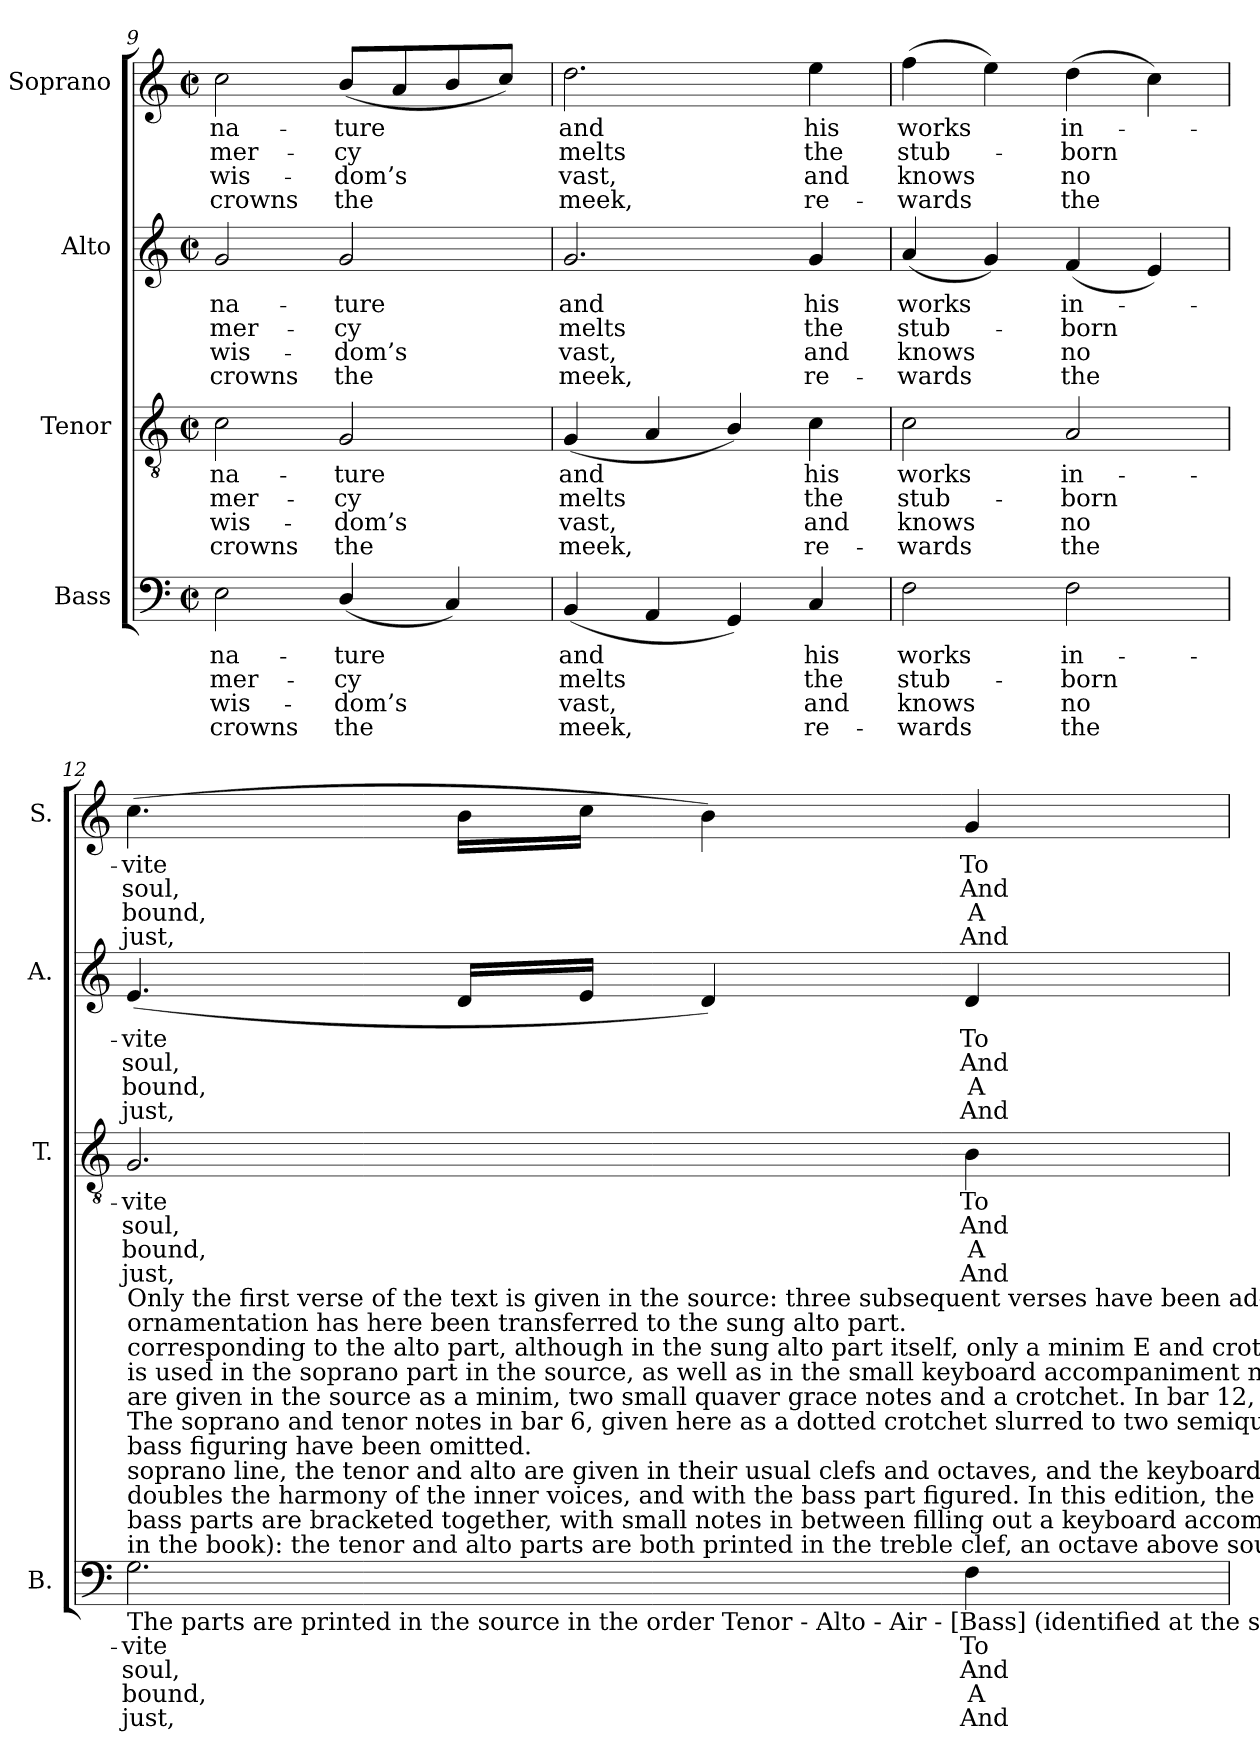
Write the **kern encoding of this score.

**kern	**text	**text	**text	**text	**kern	**text	**text	**text	**text	**kern	**text	**text	**text	**text	**kern	**text	**text	**text	**text
*part4	*part4	*part4	*part4	*part4	*part3	*part3	*part3	*part3	*part3	*part2	*part2	*part2	*part2	*part2	*part1	*part1	*part1	*part1	*part1
*staff4	*staff4	*staff4	*staff4	*staff4	*staff3	*staff3	*staff3	*staff3	*staff3	*staff2	*staff2	*staff2	*staff2	*staff2	*staff1	*staff1	*staff1	*staff1	*staff1
*I"Bass	*	*	*	*	*I"Tenor	*	*	*	*	*I"Alto	*	*	*	*	*I"Soprano	*	*	*	*
*I'B.	*	*	*	*	*I'T.	*	*	*	*	*I'A.	*	*	*	*	*I'S.	*	*	*	*
*clefF4	*	*	*	*	*clefGv2	*	*	*	*	*clefG2	*	*	*	*	*clefG2	*	*	*	*
*	*	*	*	*	*ITrd7c12	*	*	*	*	*	*	*	*	*	*	*	*	*	*
*k[]	*	*	*	*	*k[]	*	*	*	*	*k[]	*	*	*	*	*k[]	*	*	*	*
*C:	*	*	*	*	*C:	*	*	*	*	*C:	*	*	*	*	*C:	*	*	*	*
*M2/2	*	*	*	*	*M2/2	*	*	*	*	*M2/2	*	*	*	*	*M2/2	*	*	*	*
*met(c|)	*	*	*	*	*met(c|)	*	*	*	*	*met(c|)	*	*	*	*	*met(c|)	*	*	*	*
=9	=9	=9	=9	=9	=9	=9	=9	=9	=9	=9	=9	=9	=9	=9	=9	=9	=9	=9	=9
!	!LO:LY:b:color=#000000	!LO:LY:b:color=#000000	!LO:LY:b:color=#000000	!LO:LY:b:color=#000000	!	!	!	!	!	!	!	!	!	!	!	!	!	!	!
!	!	!	!	!	!	!LO:LY:b:color=#000000	!LO:LY:b:color=#000000	!LO:LY:b:color=#000000	!LO:LY:b:color=#000000	!	!	!	!	!	!	!	!	!	!
!	!	!	!	!	!	!	!	!	!	!	!LO:LY:b:color=#000000	!LO:LY:b:color=#000000	!LO:LY:b:color=#000000	!LO:LY:b:color=#000000	!	!	!	!	!
!	!	!	!	!	!	!	!	!	!	!	!	!	!	!	!	!LO:LY:b:color=#000000	!LO:LY:b:color=#000000	!LO:LY:b:color=#000000	!LO:LY:b:color=#000000
2Ei\	na-	mer-	wis-	-crowns	2Ci\	na-	mer-	wis-	-crowns	2gi/	na-	mer-	wis-	-crowns	2cci\	na-	mer-	wis-	-crowns
!	!LO:LY:b:color=#000000	!LO:LY:b:color=#000000	!LO:LY:b:color=#000000	!LO:LY:b:color=#000000	!	!	!	!	!	!	!	!	!	!	!	!	!	!	!
!	!	!	!	!	!	!LO:LY:b:color=#000000	!LO:LY:b:color=#000000	!LO:LY:b:color=#000000	!LO:LY:b:color=#000000	!	!	!	!	!	!	!	!	!	!
!	!	!	!	!	!	!	!	!	!	!	!LO:LY:b:color=#000000	!LO:LY:b:color=#000000	!LO:LY:b:color=#000000	!LO:LY:b:color=#000000	!	!	!	!	!
!	!	!	!	!	!	!	!	!	!	!	!	!	!	!	!	!LO:LY:b:color=#000000	!LO:LY:b:color=#000000	!LO:LY:b:color=#000000	!LO:LY:b:color=#000000
(4Di/	-ture	-cy	dom’s	the	2GGi/	-ture	-cy	dom’s	the	2gi/	-ture	-cy	dom’s	the	(8bi/L	-ture	-cy	dom’s	the
.	.	.	.	.	.	.	.	.	.	.	.	.	.	.	8ai/	.	.	.	.
4Ci/)	.	.	.	.	.	.	.	.	.	.	.	.	.	.	8bi/	.	.	.	.
.	.	.	.	.	.	.	.	.	.	.	.	.	.	.	8cci/J)	.	.	.	.
=10	=10	=10	=10	=10	=10	=10	=10	=10	=10	=10	=10	=10	=10	=10	=10	=10	=10	=10	=10
!	!LO:LY:b:color=#000000	!LO:LY:b:color=#000000	!LO:LY:b:color=#000000	!LO:LY:b:color=#000000	!	!	!	!	!	!	!	!	!	!	!	!	!	!	!
!	!	!	!	!	!	!LO:LY:b:color=#000000	!LO:LY:b:color=#000000	!LO:LY:b:color=#000000	!LO:LY:b:color=#000000	!	!	!	!	!	!	!	!	!	!
!	!	!	!	!	!	!	!	!	!	!	!LO:LY:b:color=#000000	!LO:LY:b:color=#000000	!LO:LY:b:color=#000000	!LO:LY:b:color=#000000	!	!	!	!	!
!	!	!	!	!	!	!	!	!	!	!	!	!	!	!	!	!LO:LY:b:color=#000000	!LO:LY:b:color=#000000	!LO:LY:b:color=#000000	!LO:LY:b:color=#000000
(4BBi/	and	melts	vast,	meek,	(4GGi/	and	melts	vast,	meek,	2.gi/	and	melts	vast,	meek,	2.ddi\	and	melts	vast,	meek,
4AAi/	.	.	.	.	4AAi/	.	.	.	.	.	.	.	.	.	.	.	.	.	.
4GGi/)	.	.	.	.	4BBi/)	.	.	.	.	.	.	.	.	.	.	.	.	.	.
!	!LO:LY:b:color=#000000	!LO:LY:b:color=#000000	!LO:LY:b:color=#000000	!LO:LY:b:color=#000000	!	!	!	!	!	!	!	!	!	!	!	!	!	!	!
!	!	!	!	!	!	!LO:LY:b:color=#000000	!LO:LY:b:color=#000000	!LO:LY:b:color=#000000	!LO:LY:b:color=#000000	!	!	!	!	!	!	!	!	!	!
!	!	!	!	!	!	!	!	!	!	!	!LO:LY:b:color=#000000	!LO:LY:b:color=#000000	!LO:LY:b:color=#000000	!LO:LY:b:color=#000000	!	!	!	!	!
!	!	!	!	!	!	!	!	!	!	!	!	!	!	!	!	!LO:LY:b:color=#000000	!LO:LY:b:color=#000000	!LO:LY:b:color=#000000	!LO:LY:b:color=#000000
4Ci/	his	the	and	re-	4Ci\	his	the	and	re-	4gi/	his	the	and	re-	4eei\	his	the	and	re-
=11	=11	=11	=11	=11	=11	=11	=11	=11	=11	=11	=11	=11	=11	=11	=11	=11	=11	=11	=11
!	!LO:LY:b:color=#000000	!LO:LY:b:color=#000000	!LO:LY:b:color=#000000	!LO:LY:b:color=#000000	!	!	!	!	!	!	!	!	!	!	!	!	!	!	!
!	!	!	!	!	!	!LO:LY:b:color=#000000	!LO:LY:b:color=#000000	!LO:LY:b:color=#000000	!LO:LY:b:color=#000000	!	!	!	!	!	!	!	!	!	!
!	!	!	!	!	!	!	!	!	!	!	!LO:LY:b:color=#000000	!LO:LY:b:color=#000000	!LO:LY:b:color=#000000	!LO:LY:b:color=#000000	!	!	!	!	!
!	!	!	!	!	!	!	!	!	!	!	!	!	!	!	!	!LO:LY:b:color=#000000	!LO:LY:b:color=#000000	!LO:LY:b:color=#000000	!LO:LY:b:color=#000000
2Fi\	works	stub-	-knows	wards	2Ci\	works	stub-	-knows	wards	(4ai/	works	stub-	-knows	wards	(4ffi\	works	stub-	-knows	wards
.	.	.	.	.	.	.	.	.	.	4gi/)	.	.	.	.	4eei\)	.	.	.	.
!	!LO:LY:b:color=#000000	!LO:LY:b:color=#000000	!LO:LY:b:color=#000000	!LO:LY:b:color=#000000	!	!	!	!	!	!	!	!	!	!	!	!	!	!	!
!	!	!	!	!	!	!LO:LY:b:color=#000000	!LO:LY:b:color=#000000	!LO:LY:b:color=#000000	!LO:LY:b:color=#000000	!	!	!	!	!	!	!	!	!	!
!	!	!	!	!	!	!	!	!	!	!	!LO:LY:b:color=#000000	!LO:LY:b:color=#000000	!LO:LY:b:color=#000000	!LO:LY:b:color=#000000	!	!	!	!	!
!	!	!	!	!	!	!	!	!	!	!	!	!	!	!	!	!LO:LY:b:color=#000000	!LO:LY:b:color=#000000	!LO:LY:b:color=#000000	!LO:LY:b:color=#000000
2Fi\	in-	-born	no	the	2AAi/	in-	-born	no	the	(4fi/	in-	-born	no	the	(4ddi\	in-	-born	no	the
.	.	.	.	.	.	.	.	.	.	4ei/)	.	.	.	.	4cci\)	.	.	.	.
!!LO:PB:g=z
=12	=12	=12	=12	=12	=12	=12	=12	=12	=12	=12	=12	=12	=12	=12	=12	=12	=12	=12	=12
!	!LO:LY:b:color=#000000	!LO:LY:b:color=#000000	!LO:LY:b:color=#000000	!LO:LY:b:color=#000000	!	!	!	!	!	!	!	!	!	!	!	!	!	!	!
!	!	!	!	!	!	!LO:LY:b:color=#000000	!LO:LY:b:color=#000000	!LO:LY:b:color=#000000	!LO:LY:b:color=#000000	!	!	!	!	!	!	!	!	!	!
!	!	!	!	!	!	!	!	!	!	!	!LO:LY:b:color=#000000	!LO:LY:b:color=#000000	!LO:LY:b:color=#000000	!LO:LY:b:color=#000000	!	!	!	!	!
!LO:TX:b:t=The parts are printed in the source in the order Tenor - Alto - Air - [Bass] (identified at the start of this tune, the first item	!	!	!	!	!	!	!	!	!	!	!	!	!	!	!	!	!	!	!
!LO:TX:t=in the book)&colon; the tenor and alto parts are both printed in the treble clef, an octave above sounding pitch, and the air and	!	!	!	!	!	!	!	!	!	!	!	!	!	!	!	!	!	!	!
!LO:TX:t=bass parts are bracketed together, with small notes in between filling out a keyboard accompaniment that largely	!	!	!	!	!	!	!	!	!	!	!	!	!	!	!	!	!	!	!
!LO:TX:t=doubles the harmony of the inner voices, and with the bass part figured. In this edition, the air has been treated as the	!	!	!	!	!	!	!	!	!	!	!	!	!	!	!	!	!	!	!
!LO:TX:t=soprano line, the tenor and alto are given in their usual clefs and octaves, and the keyboard accompaniment notes and	!	!	!	!	!	!	!	!	!	!	!	!	!	!	!	!	!	!	!
!LO:TX:t=bass figuring have been omitted.	!	!	!	!	!	!	!	!	!	!	!	!	!	!	!	!	!	!	!
!LO:TX:t=The soprano and tenor notes in bar 6, given here as a dotted crotchet slurred to two semiquavers and a crotchet,	!	!	!	!	!	!	!	!	!	!	!	!	!	!	!	!	!	!	!
!LO:TX:t=are given in the source as a minim, two small quaver grace notes and a crotchet. In bar 12, the same pattern of notation	!	!	!	!	!	!	!	!	!	!	!	!	!	!	!	!	!	!	!
!LO:TX:t=is used in the soprano part in the source, as well as in the small keyboard accompaniment notes a 6th below	!	!	!	!	!	!	!	!	!	!	!	!	!	!	!	!	!	!	!
!LO:TX:t=corresponding to the alto part, although in the sung alto part itself, only a minim E and crotchet D are printed. The	!	!	!	!	!	!	!	!	!	!	!	!	!	!	!	!	!	!	!
!LO:TX:t=ornamentation has here been transferred to the sung alto part.	!	!	!	!	!	!	!	!	!	!	!	!	!	!	!	!	!	!	!
!LO:TX:t=Only the first verse of the text is given in the source&colon; three subsequent verses have been added here editorially.	!	!	!	!	!	!	!	!	!	!	!	!	!	!	!	!	!	!	!
!	!	!	!	!	!	!	!	!	!	!	!	!	!	!	!	!LO:LY:b:color=#000000	!LO:LY:b:color=#000000	!LO:LY:b:color=#000000	!LO:LY:b:color=#000000
2.Gi\	-vite	soul,	bound,	just,	2.GGi/	-vite	soul,	bound,	just,	(4.ei/	-vite	soul,	bound,	just,	(4.cci\	-vite	soul,	bound,	just,
.	.	.	.	.	.	.	.	.	.	16di/LL	.	.	.	.	16bi\LL	.	.	.	.
.	.	.	.	.	.	.	.	.	.	16ei/JJ	.	.	.	.	16cci\JJ	.	.	.	.
.	.	.	.	.	.	.	.	.	.	4di/)	.	.	.	.	4bi\)	.	.	.	.
!	!LO:LY:b:color=#000000	!LO:LY:b:color=#000000	!LO:LY:b:color=#000000	!LO:LY:b:color=#000000	!	!	!	!	!	!	!	!	!	!	!	!	!	!	!
!	!	!	!	!	!	!LO:LY:b:color=#000000	!LO:LY:b:color=#000000	!LO:LY:b:color=#000000	!LO:LY:b:color=#000000	!	!	!	!	!	!	!	!	!	!
!	!	!	!	!	!	!	!	!	!	!	!LO:LY:b:color=#000000	!LO:LY:b:color=#000000	!LO:LY:b:color=#000000	!LO:LY:b:color=#000000	!	!	!	!	!
!	!	!	!	!	!	!	!	!	!	!	!	!	!	!	!	!LO:LY:b:color=#000000	!LO:LY:b:color=#000000	!LO:LY:b:color=#000000	!LO:LY:b:color=#000000
4Fi\	To	And	A	And	4BBi\	To	And	A	And	4di/	To	And	A	And	4gi/	To	And	A	And
=	=	=	=	=	=	=	=	=	=	=	=	=	=	=	=	=	=	=	=
*-	*-	*-	*-	*-	*-	*-	*-	*-	*-	*-	*-	*-	*-	*-	*-	*-	*-	*-	*-
